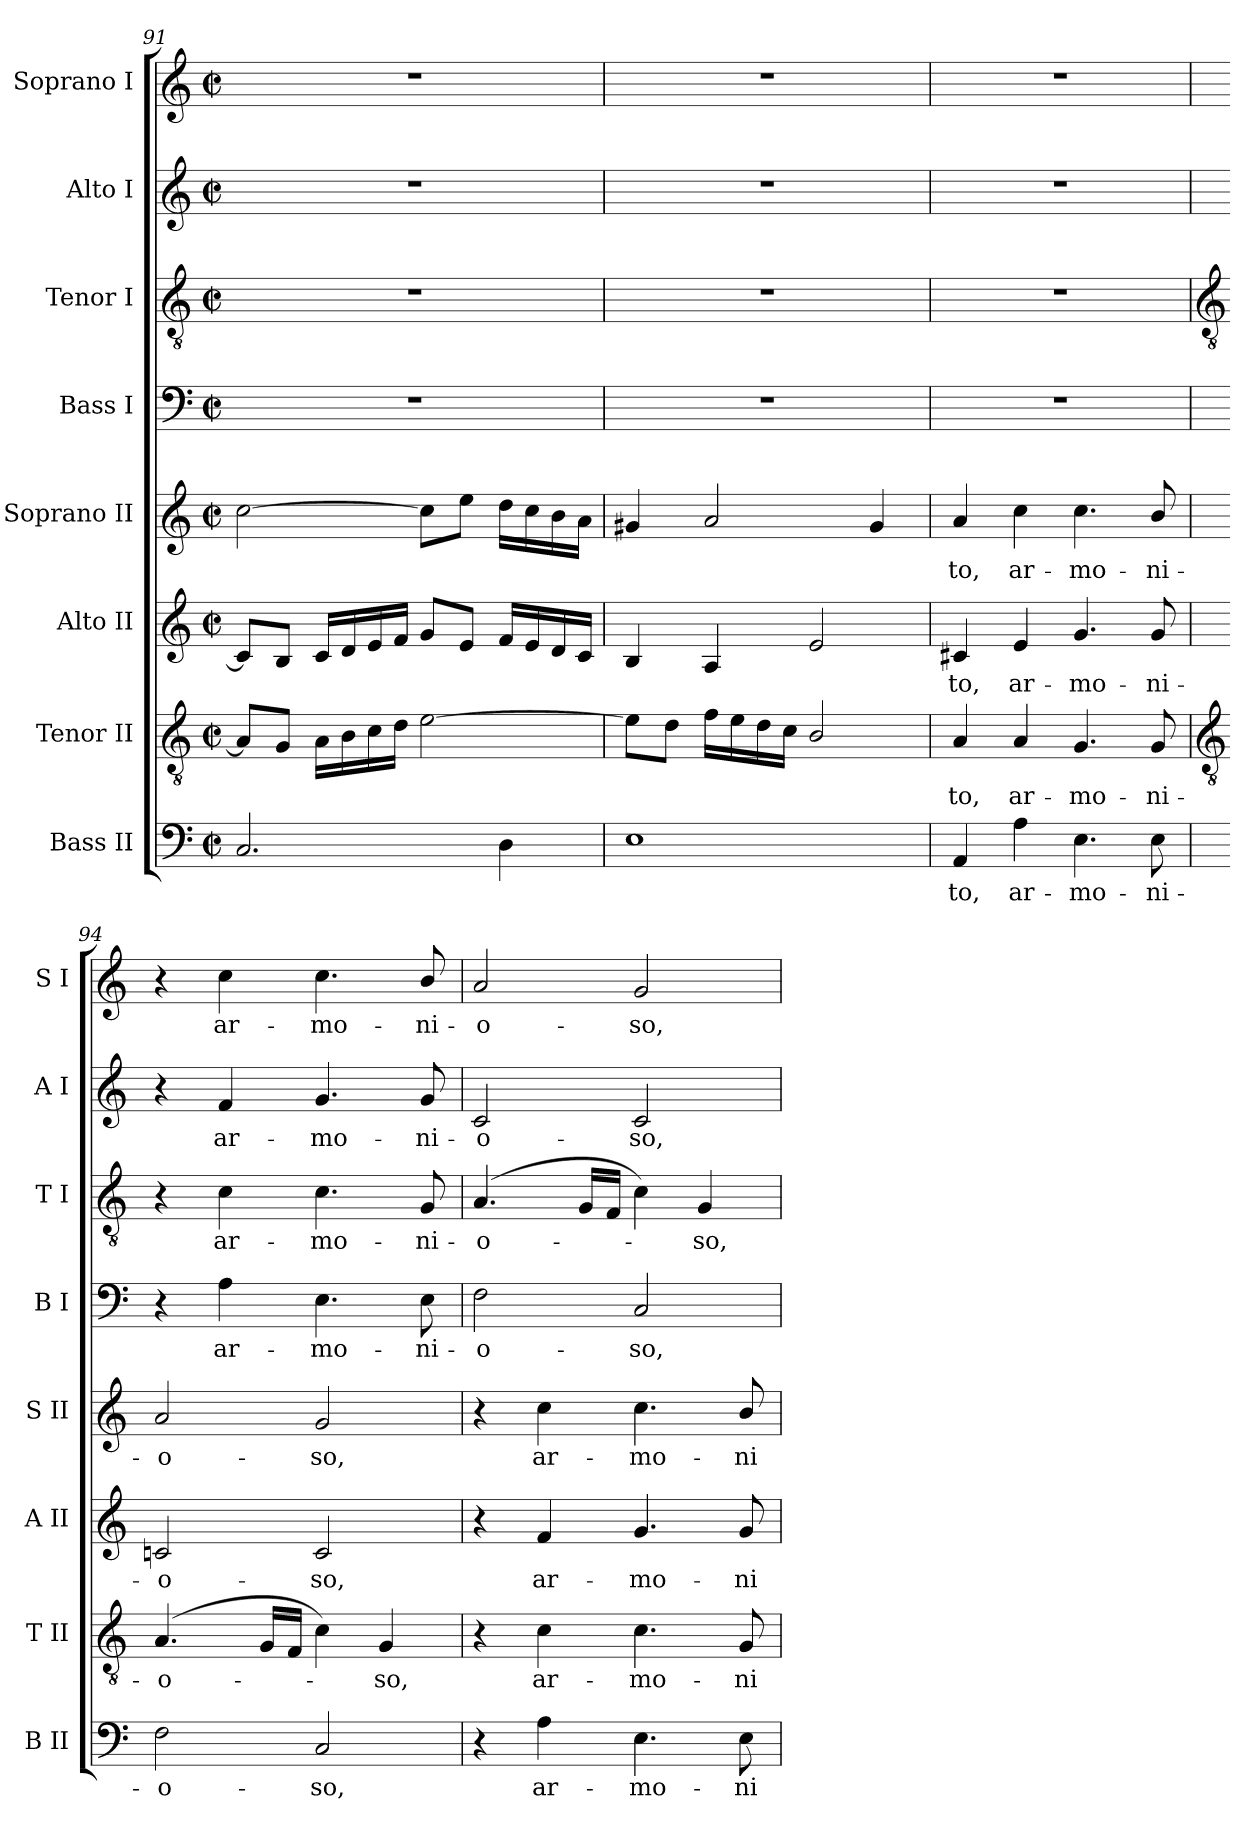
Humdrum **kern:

**kern	**text	**kern	**text	**kern	**text	**kern	**text	**kern	**text	**kern	**text	**kern	**text	**kern	**text
*part8	*part8	*part7	*part7	*part6	*part6	*part5	*part5	*part4	*part4	*part3	*part3	*part2	*part2	*part1	*part1
*staff8	*staff8	*staff7	*staff7	*staff6	*staff6	*staff5	*staff5	*staff4	*staff4	*staff3	*staff3	*staff2	*staff2	*staff1	*staff1
*I"Bass II	*	*I"Tenor II	*	*I"Alto II	*	*I"Soprano II	*	*I"Bass I	*	*I"Tenor I	*	*I"Alto I	*	*I"Soprano I	*
*I'B II	*	*I'T II	*	*I'A II	*	*I'S II	*	*I'B I	*	*I'T I	*	*I'A I	*	*I'S I	*
*clefF4	*	*clefGv2	*	*clefG2	*	*clefG2	*	*clefF4	*	*clefGv2	*	*clefG2	*	*clefG2	*
*k[]	*	*k[]	*	*k[]	*	*k[]	*	*k[]	*	*k[]	*	*k[]	*	*k[]	*
*C:	*	*C:	*	*C:	*	*C:	*	*C:	*	*C:	*	*C:	*	*C:	*
*M2/2	*	*M2/2	*	*M2/2	*	*M2/2	*	*M2/2	*	*M2/2	*	*M2/2	*	*M2/2	*
*met(c|)	*	*met(c|)	*	*met(c|)	*	*met(c|)	*	*met(c|)	*	*met(c|)	*	*met(c|)	*	*met(c|)	*
=91	=91	=91	=91	=91	=91	=91	=91	=91	=91	=91	=91	=91	=91	=91	=91
2.C	.	8AL]	.	8cL]	.	[2cc	.	1r	.	1r	.	1r	.	1r	.
.	.	8GJ	.	8BJ	.	.	.	.	.	.	.	.	.	.	.
.	.	16ALL	.	16cLL	.	.	.	.	.	.	.	.	.	.	.
.	.	16B	.	16d	.	.	.	.	.	.	.	.	.	.	.
.	.	16c	.	16e	.	.	.	.	.	.	.	.	.	.	.
.	.	16dJJ	.	16fJJ	.	.	.	.	.	.	.	.	.	.	.
.	.	[2e	.	8gL	.	8ccL]	.	.	.	.	.	.	.	.	.
.	.	.	.	8eJ	.	8eeJ	.	.	.	.	.	.	.	.	.
4D	.	.	.	16fLL	.	16ddLL	.	.	.	.	.	.	.	.	.
.	.	.	.	16e	.	16cc	.	.	.	.	.	.	.	.	.
.	.	.	.	16d	.	16b	.	.	.	.	.	.	.	.	.
.	.	.	.	16cJJ	.	16aJJ	.	.	.	.	.	.	.	.	.
=92	=92	=92	=92	=92	=92	=92	=92	=92	=92	=92	=92	=92	=92	=92	=92
1E	.	8eL]	.	4B	.	4g#X	.	1r	.	1r	.	1r	.	1r	.
.	.	8dJ	.	.	.	.	.	.	.	.	.	.	.	.	.
.	.	16fLL	.	4A	.	2a	.	.	.	.	.	.	.	.	.
.	.	16e	.	.	.	.	.	.	.	.	.	.	.	.	.
.	.	16d	.	.	.	.	.	.	.	.	.	.	.	.	.
.	.	16cJJ	.	.	.	.	.	.	.	.	.	.	.	.	.
.	.	2B/	.	2e	.	.	.	.	.	.	.	.	.	.	.
.	.	.	.	.	.	4g#	.	.	.	.	.	.	.	.	.
=93	=93	=93	=93	=93	=93	=93	=93	=93	=93	=93	=93	=93	=93	=93	=93
!	!LO:LY:b	!	!LO:LY:b	!	!LO:LY:b	!	!LO:LY:b	!	!	!	!	!	!	!	!
4AA	to,	4A	to,	4c#X	to,	4a	to,	1r	.	1r	.	1r	.	1r	.
!	!LO:LY:b	!	!LO:LY:b	!	!LO:LY:b	!	!LO:LY:b	!	!	!	!	!	!	!	!
4A	ar-	4A	ar-	4e	ar-	4cc	ar-	.	.	.	.	.	.	.	.
!	!LO:LY:b	!	!LO:LY:b	!	!LO:LY:b	!	!LO:LY:b	!	!	!	!	!	!	!	!
4.E	-mo-	4.G	-mo-	4.g	-mo-	4.cc	-mo-	.	.	.	.	.	.	.	.
!	!LO:LY:b	!	!LO:LY:b	!	!LO:LY:b	!	!LO:LY:b	!	!	!	!	!	!	!	!
8E	-ni-	8G	-ni-	8g	-ni-	8b/	-ni-	.	.	.	.	.	.	.	.
!!LO:LB:g=z
=94	=94	=94	=94	=94	=94	=94	=94	=94	=94	=94	=94	=94	=94	=94	=94
*	*	*clefGv2	*	*	*	*	*	*	*	*clefGv2	*	*	*	*	*
!	!LO:LY:b	!	!LO:LY:b	!	!LO:LY:b	!	!LO:LY:b	!	!	!	!	!	!	!	!
2F	-o-	(>4.A	-o-	2cn	-o-	2a	-o-	4r	.	4r	.	4r	.	4r	.
!	!	!	!	!	!	!	!	!	!LO:LY:b	!	!LO:LY:b	!	!LO:LY:b	!	!LO:LY:b
.	.	.	.	.	.	.	.	4A	ar-	4c	ar-	4f	ar-	4cc	ar-
.	.	16GLL	.	.	.	.	.	.	.	.	.	.	.	.	.
.	.	16FJJ	.	.	.	.	.	.	.	.	.	.	.	.	.
!	!LO:LY:b	!	!	!	!LO:LY:b	!	!LO:LY:b	!	!LO:LY:b	!	!LO:LY:b	!	!LO:LY:b	!	!LO:LY:b
2C	-so,	4c)	.	2c	-so,	2g	-so,	4.E	-mo-	4.c	-mo-	4.g	-mo-	4.cc	-mo-
!	!	!	!LO:LY:b	!	!	!	!	!	!	!	!	!	!	!	!
.	.	4G	so,	.	.	.	.	.	.	.	.	.	.	.	.
!	!	!	!	!	!	!	!	!	!LO:LY:b	!	!LO:LY:b	!	!LO:LY:b	!	!LO:LY:b
.	.	.	.	.	.	.	.	8E	-ni-	8G	-ni-	8g	-ni-	8b/	-ni-
=95	=95	=95	=95	=95	=95	=95	=95	=95	=95	=95	=95	=95	=95	=95	=95
!	!	!	!	!	!	!	!	!	!LO:LY:b	!	!LO:LY:b	!	!LO:LY:b	!	!LO:LY:b
4r	.	4r	.	4r	.	4r	.	2F	-o-	(>4.A	-o-	2c	-o-	2a	-o-
!	!LO:LY:b	!	!LO:LY:b	!	!LO:LY:b	!	!LO:LY:b	!	!	!	!	!	!	!	!
4A	ar-	4c	ar-	4f	ar-	4cc	ar-	.	.	.	.	.	.	.	.
.	.	.	.	.	.	.	.	.	.	16GLL	.	.	.	.	.
.	.	.	.	.	.	.	.	.	.	16FJJ	.	.	.	.	.
!	!LO:LY:b	!	!LO:LY:b	!	!LO:LY:b	!	!LO:LY:b	!	!LO:LY:b	!	!	!	!LO:LY:b	!	!LO:LY:b
4.E	-mo-	4.c	-mo-	4.g	-mo-	4.cc	-mo-	2C	-so,	4c)	.	2c	-so,	2g	-so,
!	!	!	!	!	!	!	!	!	!	!	!LO:LY:b	!	!	!	!
.	.	.	.	.	.	.	.	.	.	4G	so,	.	.	.	.
!	!LO:LY:b	!	!LO:LY:b	!	!LO:LY:b	!	!LO:LY:b	!	!	!	!	!	!	!	!
8E	-ni-	8G	-ni-	8g	-ni-	8b/	-ni-	.	.	.	.	.	.	.	.
=	=	=	=	=	=	=	=	=	=	=	=	=	=	=	=
*-	*-	*-	*-	*-	*-	*-	*-	*-	*-	*-	*-	*-	*-	*-	*-
